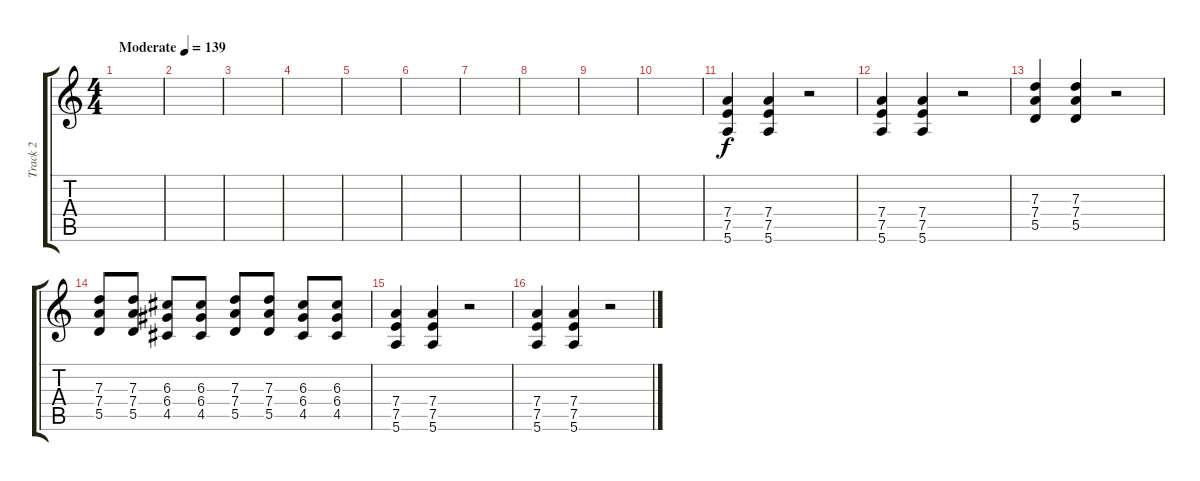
\track ("Track 2" "Track 2") {instrument overdrivenguitar}
\staff {score tabs}
\tuning (E4 B3 G3 D3 A2 E2) {hide}
\ts (4 4)
\tempo (139 "Moderate")
\clef g2
\ks c
|
|
|
|
|
|
|
|
|
|
(7.4 7.5 5.6).4 (7.4 7.5 5.6).4 r.2 |
(7.4 7.5 5.6).4 (7.4 7.5 5.6).4 r.2 |
(7.3 7.4 5.5).4 (7.3 7.4 5.5).4 r.2 |
(7.3 7.4 5.5).8 (7.3 7.4 5.5).8 (6.3 6.4 4.5).8 (6.3 6.4 4.5).8 (7.3 7.4 5.5).8 (7.3 7.4 5.5).8 (6.3 6.4 4.5).8 (6.3 6.4 4.5).8 |
(7.4 7.5 5.6).4 (7.4 7.5 5.6).4 r.2 |
(7.4 7.5 5.6).4 (7.4 7.5 5.6).4 r.2
